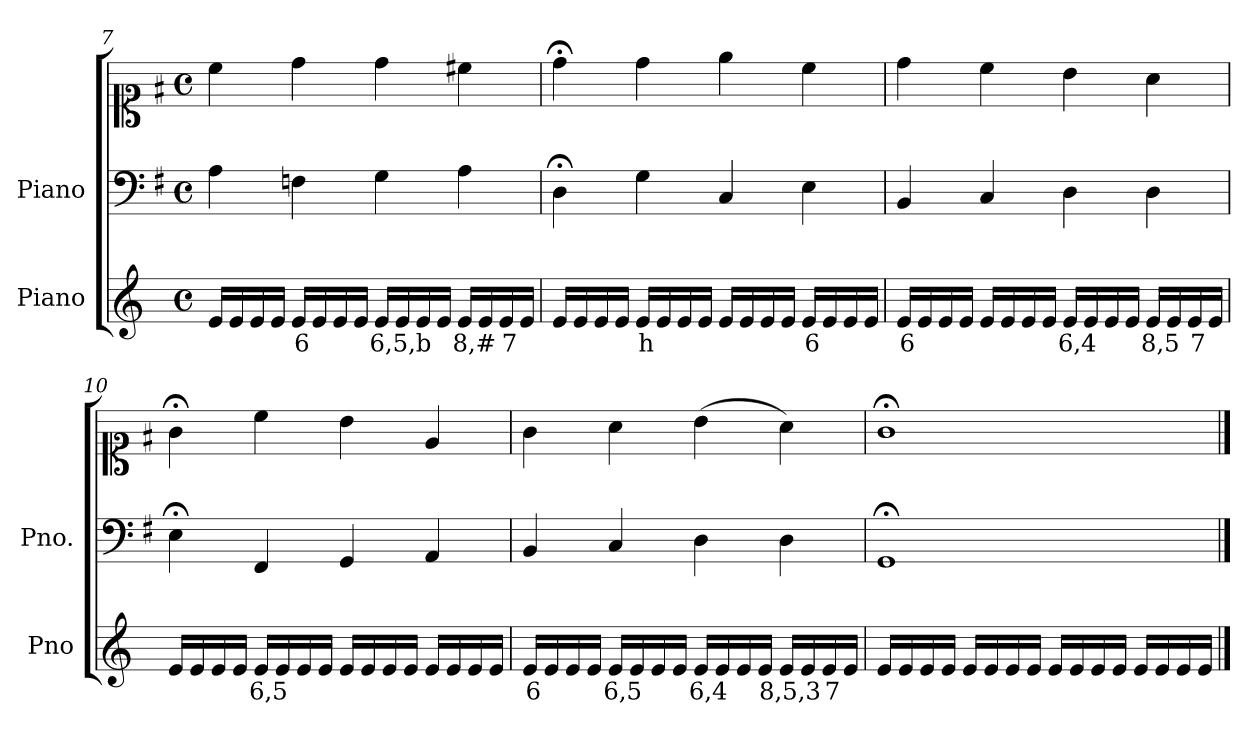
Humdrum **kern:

**kern	**text	**kern	**kern
*part2	*part2	*part1	*part1
*staff3	*staff3	*staff2	*staff1
*I"Piano	*	*I"Piano	*
*I'Pno	*	*I'Pno.	*
*clefG2	*	*clefF4	*clefC1
*k[]	*	*k[f#]	*k[f#]
*M4/4	*	*M4/4	*M4/4
*met(c)	*	*met(c)	*met(c)
=7	=7	=7	=7
16e/LL	.	4A\	4cc\
16e/	.	.	.
16e/	.	.	.
16e/JJ	.	.	.
!	!LO:LY:b	!	!
16e/LL	6	4Fn\	4dd\
16e/	.	.	.
16e/	.	.	.
16e/JJ	.	.	.
!	!LO:LY:b	!	!
16e/LL	6,5,b	4G\	4dd\
16e/	.	.	.
16e/	.	.	.
16e/JJ	.	.	.
!	!LO:LY:b	!	!
16e/LL	8,#	4A\	4cc#X\
16e/	.	.	.
!	!LO:LY:b	!	!
16e/	7	.	.
16e/JJ	.	.	.
=8	=8	=8	=8
16e/LL	.	4D;<\	4dd;<\
16e/	.	.	.
16e/	.	.	.
16e/JJ	.	.	.
!	!LO:LY:b	!	!
16e/LL	h	4G\	4dd\
16e/	.	.	.
16e/	.	.	.
16e/JJ	.	.	.
16e/LL	.	4C/	4ee\
16e/	.	.	.
16e/	.	.	.
16e/JJ	.	.	.
!	!LO:LY:b	!	!
16e/LL	6	4E\	4cc\
16e/	.	.	.
16e/	.	.	.
16e/JJ	.	.	.
=9	=9	=9	=9
!	!LO:LY:b	!	!
16e/LL	6	4BB/	4dd\
16e/	.	.	.
16e/	.	.	.
16e/JJ	.	.	.
16e/LL	.	4C/	4cc\
16e/	.	.	.
16e/	.	.	.
16e/JJ	.	.	.
!	!LO:LY:b	!	!
16e/LL	6,4	4D\	4b\
16e/	.	.	.
16e/	.	.	.
16e/JJ	.	.	.
!	!LO:LY:b	!	!
16e/LL	8,5	4D\	4a\
16e/	.	.	.
!	!LO:LY:b	!	!
16e/	7	.	.
16e/JJ	.	.	.
=10	=10	=10	=10
16e/LL	.	4E;<\	4g;<\
16e/	.	.	.
16e/	.	.	.
16e/JJ	.	.	.
!	!LO:LY:b	!	!
16e/LL	6,5	4FF#/	4cc\
16e/	.	.	.
16e/	.	.	.
16e/JJ	.	.	.
16e/LL	.	4GG/	4b\
16e/	.	.	.
16e/	.	.	.
16e/JJ	.	.	.
16e/LL	.	4AA/	4e/
16e/	.	.	.
16e/	.	.	.
16e/JJ	.	.	.
=11	=11	=11	=11
!	!LO:LY:b	!	!
16e/LL	6	4BB/	4g\
16e/	.	.	.
16e/	.	.	.
16e/JJ	.	.	.
!	!LO:LY:b	!	!
16e/LL	6,5	4C/	4a\
16e/	.	.	.
16e/	.	.	.
16e/JJ	.	.	.
!	!LO:LY:b	!	!
16e/LL	6,4	4D\	(>4b\
16e/	.	.	.
16e/	.	.	.
16e/JJ	.	.	.
!	!LO:LY:b	!	!
16e/LL	8,5,3	4D\	4a\)
16e/	.	.	.
!	!LO:LY:b	!	!
16e/	7	.	.
16e/JJ	.	.	.
=12	=12	=12	=12
16e/LL	.	1GG;<	1g;<
16e/	.	.	.
16e/	.	.	.
16e/JJ	.	.	.
16e/LL	.	.	.
16e/	.	.	.
16e/	.	.	.
16e/JJ	.	.	.
16e/LL	.	.	.
16e/	.	.	.
16e/	.	.	.
16e/JJ	.	.	.
16e/LL	.	.	.
16e/	.	.	.
16e/	.	.	.
16e/JJ	.	.	.
==	==	==	==
*-	*-	*-	*-
